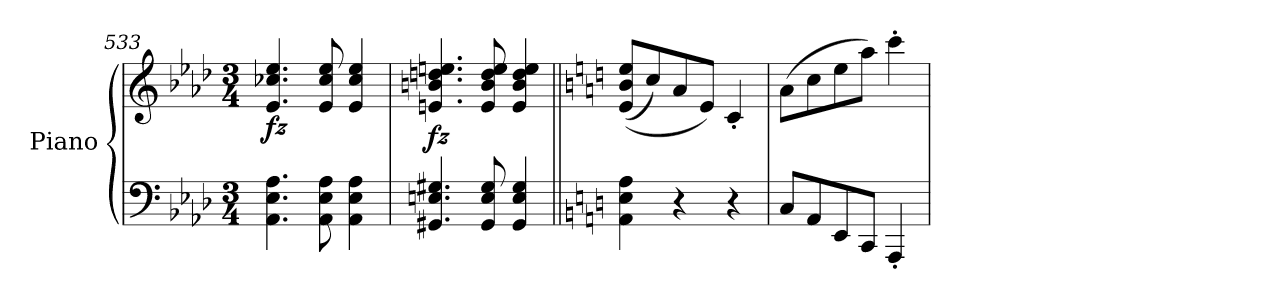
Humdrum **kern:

**kern	**kern	**dynam
*part1	*part1	*part1
*staff2	*staff1	*staff1/2
*I"Piano	*	*
*I'Pno.	*	*
*clefF4	*clefG2	*
*k[b-e-a-d-]	*k[b-e-a-d-]	*
*M3/4	*M3/4	*
=533	=533	=533
!	!	!LO:DY:b
4.AA-\ 4.E-\ 4.A-\	4.e-/ 4.cc-X/ 4.ee-/	fz
8AA-\ 8E-\ 8A-\	8e-/ 8cc-/ 8ee-/	.
4AA-\ 4E-\ 4A-\	4e-/ 4cc-/ 4ee-/	.
=534	=534	=534
!	!	!LO:DY:b
4.GG#X/ 4.En/ 4.G#X/	4.en/ 4.bn/ 4.ddn/ 4.een/	fz
8GG#/ 8E/ 8G#/	8e/ 8b/ 8dd/ 8ee/	.
4GG#/ 4E/ 4G#/	4e/ 4b/ 4dd/ 4ee/	.
!!LO:LB:g=z
=535||	=535||	=535||
*k[]	*k[]	*
4AA\ 4E\ 4A\	((8e/ 8b/ 8ee/L	.
.	8cc/)	.
4r	8a/	.
.	8e/J)	.
4r	4c'/	.
=536	=536	=536
8C/L	(8a\L	.
8AA/	8cc\	.
8EE/	8ee\	.
8CC/J	8aa\J)	.
4AAA'/	4ccc'\	.
=	=	=
*-	*-	*-
